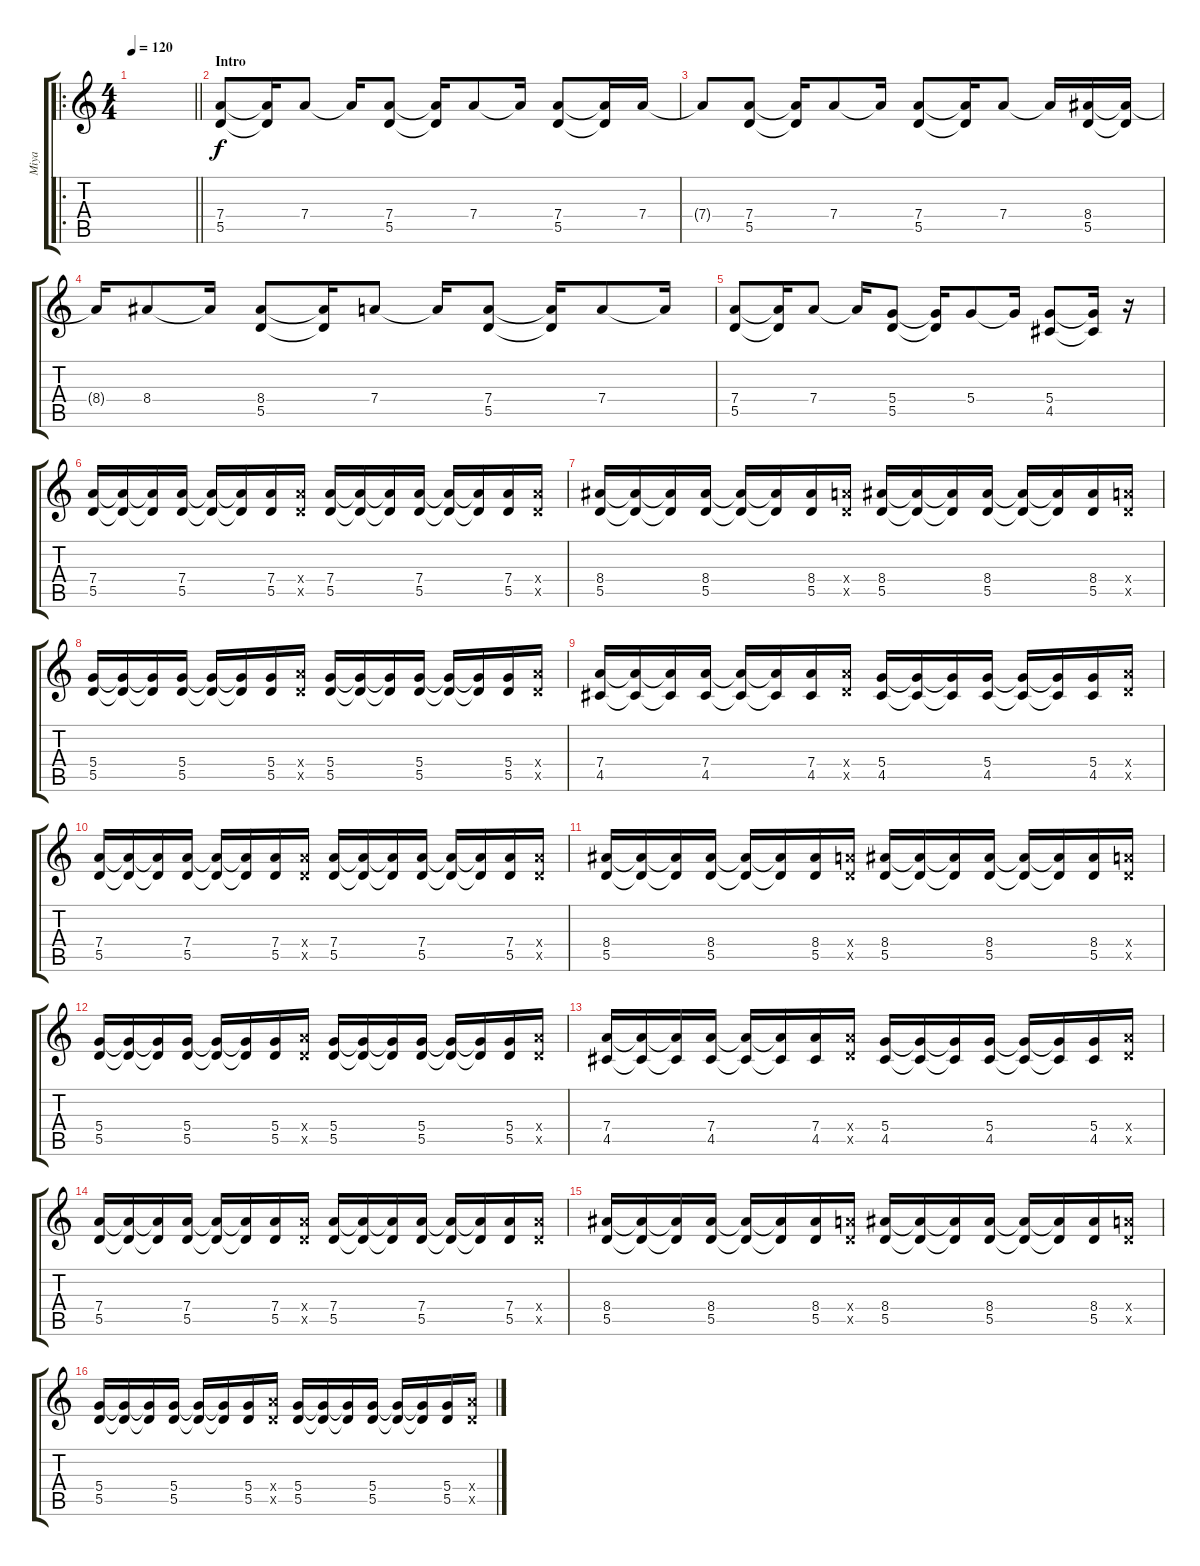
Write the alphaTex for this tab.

\track ("Miya" "Miya") {instrument electricguitarjazz}
\staff {score tabs}
\tuning (E4 B3 G3 D3 A2 D2) {hide}
\ro
\ts (4 4)
\tempo 120
\clef g2
\barLineRight lightlight
\ks c
|
\section ("" "Intro")
(7.4 5.5).8{instrument electricguitarclean} (7.4{t} 5.5{t}).16 7.4.8 7.4{t}.16 (7.4 5.5).8 (7.4{t} 5.5{t}).16 7.4.8 7.4{t}.16 (7.4 5.5).8 (7.4{t} 5.5{t}).16 7.4.16 |
7.4{t}.8 (7.4 5.5).8 (7.4{t} 5.5{t}).16 7.4.8 7.4{t}.16 (7.4 5.5).8 (7.4{t} 5.5{t}).16 7.4.8 7.4{t}.16 (8.4 5.5).16 (8.4{t} 5.5{t}).16 |
8.4{t}.16 8.4.8 8.4{t}.16 (8.4 5.5).8 (8.4{t} 5.5{t}).16 7.4.8 7.4{t}.16 (7.4 5.5).8 (7.4{t} 5.5{t}).16 7.4.8 7.4{t}.16 |
(7.4 5.5).8 (7.4{t} 5.5{t}).16 7.4.8 7.4{t}.16 (5.4 5.5).8 (5.4{t} 5.5{t}).16 5.4.8 5.4{t}.16 (5.4 4.5).8 (5.4{t} 4.5{t}).16 r.16 |
(7.4 5.5).16{volume 16} (7.4{t} 5.5{t}).16 (7.4{t} 5.5{t}).16 (7.4 5.5).16 (7.4{t} 5.5{t}).16 (7.4{t} 5.5{t}).16 (7.4 5.5).16 (7.4{x} 5.5{x}).16 (7.4 5.5).16 (7.4{t} 5.5{t}).16 (7.4{t} 5.5{t}).16 (7.4 5.5).16 (7.4{t} 5.5{t}).16 (7.4{t} 5.5{t}).16 (7.4 5.5).16 (7.4{x} 5.5{x}).16 |
(8.4 5.5).16 (8.4{t} 5.5{t}).16 (8.4{t} 5.5{t}).16 (8.4 5.5).16 (8.4{t} 5.5{t}).16 (8.4{t} 5.5{t}).16 (8.4 5.5).16 (7.4{x} 5.5{x}).16 (8.4 5.5).16 (8.4{t} 5.5{t}).16 (8.4{t} 5.5{t}).16 (8.4 5.5).16 (8.4{t} 5.5{t}).16 (8.4{t} 5.5{t}).16 (8.4 5.5).16 (7.4{x} 5.5{x}).16 |
(5.4 5.5).16 (5.4{t} 5.5{t}).16 (5.4{t} 5.5{t}).16 (5.4 5.5).16 (5.4{t} 5.5{t}).16 (5.4{t} 5.5{t}).16 (5.4 5.5).16 (7.4{x} 5.5{x}).16 (5.4 5.5).16 (5.4{t} 5.5{t}).16 (5.4{t} 5.5{t}).16 (5.4 5.5).16 (5.4{t} 5.5{t}).16 (5.4{t} 5.5{t}).16 (5.4 5.5).16 (7.4{x} 5.5{x}).16 |
(7.4 4.5).16 (7.4{t} 4.5{t}).16 (7.4{t} 4.5{t}).16 (7.4 4.5).16 (7.4{t} 4.5{t}).16 (7.4{t} 4.5{t}).16 (7.4 4.5).16 (7.4{x} 5.5{x}).16 (5.4 4.5).16 (5.4{t} 4.5{t}).16 (5.4{t} 4.5{t}).16 (5.4 4.5).16 (5.4{t} 4.5{t}).16 (5.4{t} 4.5{t}).16 (5.4 4.5).16 (7.4{x} 5.5{x}).16 |
(7.4 5.5).16 (7.4{t} 5.5{t}).16 (7.4{t} 5.5{t}).16 (7.4 5.5).16 (7.4{t} 5.5{t}).16 (7.4{t} 5.5{t}).16 (7.4 5.5).16 (7.4{x} 5.5{x}).16 (7.4 5.5).16 (7.4{t} 5.5{t}).16 (7.4{t} 5.5{t}).16 (7.4 5.5).16 (7.4{t} 5.5{t}).16 (7.4{t} 5.5{t}).16 (7.4 5.5).16 (7.4{x} 5.5{x}).16 |
(8.4 5.5).16 (8.4{t} 5.5{t}).16 (8.4{t} 5.5{t}).16 (8.4 5.5).16 (8.4{t} 5.5{t}).16 (8.4{t} 5.5{t}).16 (8.4 5.5).16 (7.4{x} 5.5{x}).16 (8.4 5.5).16 (8.4{t} 5.5{t}).16 (8.4{t} 5.5{t}).16 (8.4 5.5).16 (8.4{t} 5.5{t}).16 (8.4{t} 5.5{t}).16 (8.4 5.5).16 (7.4{x} 5.5{x}).16 |
(5.4 5.5).16 (5.4{t} 5.5{t}).16 (5.4{t} 5.5{t}).16 (5.4 5.5).16 (5.4{t} 5.5{t}).16 (5.4{t} 5.5{t}).16 (5.4 5.5).16 (7.4{x} 5.5{x}).16 (5.4 5.5).16 (5.4{t} 5.5{t}).16 (5.4{t} 5.5{t}).16 (5.4 5.5).16 (5.4{t} 5.5{t}).16 (5.4{t} 5.5{t}).16 (5.4 5.5).16 (7.4{x} 5.5{x}).16 |
(7.4 4.5).16 (7.4{t} 4.5{t}).16 (7.4{t} 4.5{t}).16 (7.4 4.5).16 (7.4{t} 4.5{t}).16 (7.4{t} 4.5{t}).16 (7.4 4.5).16 (7.4{x} 5.5{x}).16 (5.4 4.5).16 (5.4{t} 4.5{t}).16 (5.4{t} 4.5{t}).16 (5.4 4.5).16 (5.4{t} 4.5{t}).16 (5.4{t} 4.5{t}).16 (5.4 4.5).16 (7.4{x} 5.5{x}).16 |
(7.4 5.5).16 (7.4{t} 5.5{t}).16 (7.4{t} 5.5{t}).16 (7.4 5.5).16 (7.4{t} 5.5{t}).16 (7.4{t} 5.5{t}).16 (7.4 5.5).16 (7.4{x} 5.5{x}).16 (7.4 5.5).16 (7.4{t} 5.5{t}).16 (7.4{t} 5.5{t}).16 (7.4 5.5).16 (7.4{t} 5.5{t}).16 (7.4{t} 5.5{t}).16 (7.4 5.5).16 (7.4{x} 5.5{x}).16 |
(8.4 5.5).16 (8.4{t} 5.5{t}).16 (8.4{t} 5.5{t}).16 (8.4 5.5).16 (8.4{t} 5.5{t}).16 (8.4{t} 5.5{t}).16 (8.4 5.5).16 (7.4{x} 5.5{x}).16 (8.4 5.5).16 (8.4{t} 5.5{t}).16 (8.4{t} 5.5{t}).16 (8.4 5.5).16 (8.4{t} 5.5{t}).16 (8.4{t} 5.5{t}).16 (8.4 5.5).16 (7.4{x} 5.5{x}).16 |
(5.4 5.5).16 (5.4{t} 5.5{t}).16 (5.4{t} 5.5{t}).16 (5.4 5.5).16 (5.4{t} 5.5{t}).16 (5.4{t} 5.5{t}).16 (5.4 5.5).16 (7.4{x} 5.5{x}).16 (5.4 5.5).16 (5.4{t} 5.5{t}).16 (5.4{t} 5.5{t}).16 (5.4 5.5).16 (5.4{t} 5.5{t}).16 (5.4{t} 5.5{t}).16 (5.4 5.5).16 (7.4{x} 5.5{x}).16
